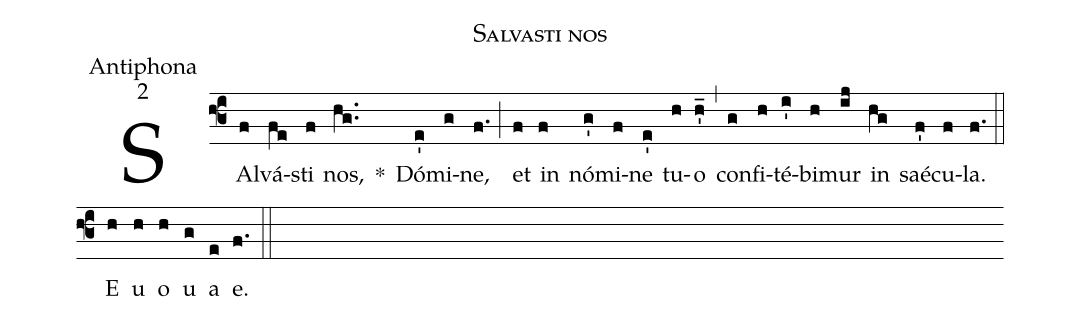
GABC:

name:Salvasti nos;
office-part:Antiphona;
mode:2;
%%
(f3) SAl(f)vá(fe)sti(f) nos,(hg..) *() Dó(e')mi(g)ne,(f.) (;) et(f) in(f) nó(g')mi(f)ne(e') tu(h)o(h'_) (,) con(g)fi(h)té(i')bi(h)mur(ij) in(hg) saé(f')cu(f)la.(f.) (::) <eu>E(h) u(h) o(h) u(g) a(e) e.</eu>(f.) (::)
